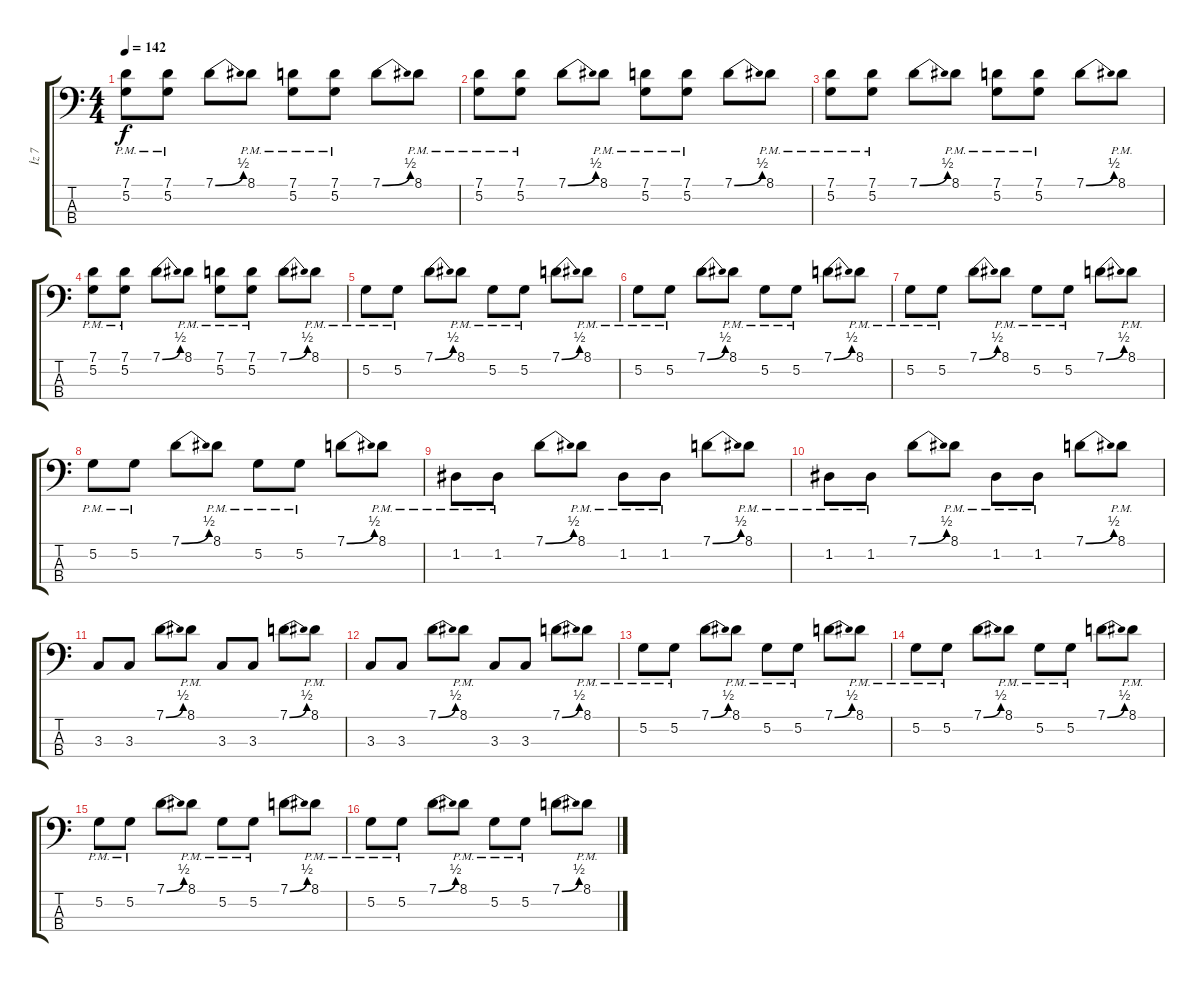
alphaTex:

\track ("İz 7" "İz 7") {instrument contrabass}
\staff {score tabs}
\tuning (G2 D2 A1 E1) {hide}
\ts (4 4)
\tempo 142
\clef f4
\ks c
(7.1{pm} 5.2{pm}).8{dy f} (7.1{pm} 5.2{pm}).8 7.1{be (bend 0 0 60 2)}.8 8.1{pm}.8 (7.1{pm} 5.2{pm}).8 (7.1{pm} 5.2{pm}).8 7.1{be (bend 0 0 60 2)}.8 8.1{pm}.8 |
(7.1{pm} 5.2{pm}).8 (7.1{pm} 5.2{pm}).8 7.1{be (bend 0 0 60 2)}.8 8.1{pm}.8 (7.1{pm} 5.2{pm}).8 (7.1{pm} 5.2{pm}).8 7.1{be (bend 0 0 60 2)}.8 8.1{pm}.8 |
(7.1{pm} 5.2{pm}).8 (7.1{pm} 5.2{pm}).8 7.1{be (bend 0 0 60 2)}.8 8.1{pm}.8 (7.1{pm} 5.2{pm}).8 (7.1{pm} 5.2{pm}).8 7.1{be (bend 0 0 60 2)}.8 8.1{pm}.8 |
(7.1{pm} 5.2{pm}).8 (7.1{pm} 5.2{pm}).8 7.1{be (bend 0 0 60 2)}.8 8.1{pm}.8 (7.1{pm} 5.2{pm}).8 (7.1{pm} 5.2{pm}).8 7.1{be (bend 0 0 60 2)}.8 8.1{pm}.8 |
5.2{pm}.8 5.2{pm}.8 7.1{be (bend 0 0 60 2)}.8 8.1{pm}.8 5.2{pm}.8 5.2{pm}.8 7.1{be (bend 0 0 60 2)}.8 8.1{pm}.8 |
5.2{pm}.8 5.2{pm}.8 7.1{be (bend 0 0 60 2)}.8 8.1{pm}.8 5.2{pm}.8 5.2{pm}.8 7.1{be (bend 0 0 60 2)}.8 8.1{pm}.8 |
5.2{pm}.8 5.2{pm}.8 7.1{be (bend 0 0 60 2)}.8 8.1{pm}.8 5.2{pm}.8 5.2{pm}.8 7.1{be (bend 0 0 60 2)}.8 8.1{pm}.8 |
5.2{pm}.8 5.2{pm}.8 7.1{be (bend 0 0 60 2)}.8 8.1{pm}.8 5.2{pm}.8 5.2{pm}.8 7.1{be (bend 0 0 60 2)}.8 8.1{pm}.8 |
1.2{pm}.8 1.2{pm}.8 7.1{be (bend 0 0 60 2)}.8 8.1{pm}.8 1.2{pm}.8 1.2{pm}.8 7.1{be (bend 0 0 60 2)}.8 8.1{pm}.8 |
1.2{pm}.8 1.2{pm}.8 7.1{be (bend 0 0 60 2)}.8 8.1{pm}.8 1.2{pm}.8 1.2{pm}.8 7.1{be (bend 0 0 60 2)}.8 8.1{pm}.8 |
3.3.8 3.3.8 7.1{be (bend 0 0 60 2)}.8 8.1{pm}.8 3.3.8 3.3.8 7.1{be (bend 0 0 60 2)}.8 8.1{pm}.8 |
3.3.8 3.3.8 7.1{be (bend 0 0 60 2)}.8 8.1{pm}.8 3.3.8 3.3.8 7.1{be (bend 0 0 60 2)}.8 8.1{pm}.8 |
5.2{pm}.8 5.2{pm}.8 7.1{be (bend 0 0 60 2)}.8 8.1{pm}.8 5.2{pm}.8 5.2{pm}.8 7.1{be (bend 0 0 60 2)}.8 8.1{pm}.8 |
5.2{pm}.8 5.2{pm}.8 7.1{be (bend 0 0 60 2)}.8 8.1{pm}.8 5.2{pm}.8 5.2{pm}.8 7.1{be (bend 0 0 60 2)}.8 8.1{pm}.8 |
5.2{pm}.8 5.2{pm}.8 7.1{be (bend 0 0 60 2)}.8 8.1{pm}.8 5.2{pm}.8 5.2{pm}.8 7.1{be (bend 0 0 60 2)}.8 8.1{pm}.8 |
5.2{pm}.8 5.2{pm}.8 7.1{be (bend 0 0 60 2)}.8 8.1{pm}.8 5.2{pm}.8 5.2{pm}.8 7.1{be (bend 0 0 60 2)}.8 8.1{pm}.8
